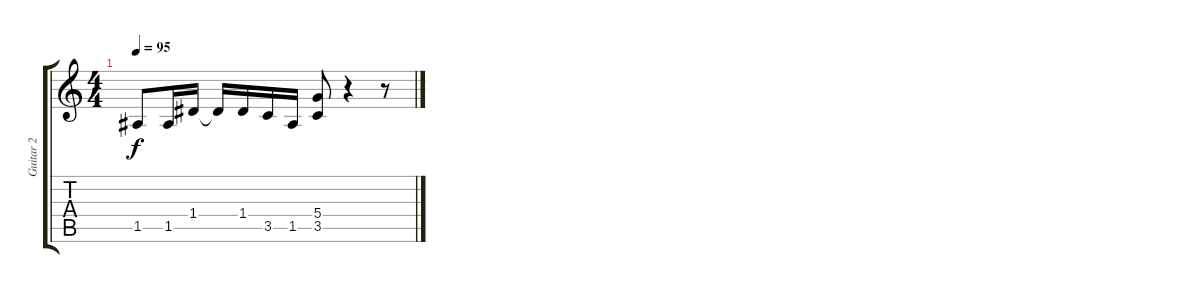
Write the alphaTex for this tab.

\track ("Guitar 2" "Guitar 2") {instrument overdrivenguitar}
\staff {score tabs}
\tuning (E4 B3 G3 D3 A2 E2) {hide}
\ts (4 4)
\tempo 95
\clef g2
\ks c
1.5.8{dy f} 1.5.16 1.4.16 1.4{t}.16 1.4.16 3.5.16 1.5.16 (5.4 3.5).8 r.4 r.8
